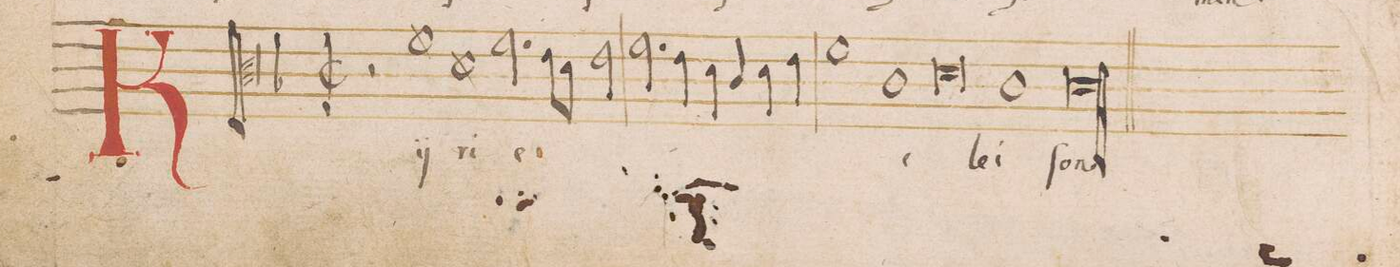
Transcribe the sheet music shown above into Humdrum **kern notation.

**kern	**text
*I"DISCANTVS	*
*clefC3	*
*k[b-]	*
*met(C|)	*
*M2/1	*
*2\right	*
2r	.
1f	Kÿ-
1d\	-ri-
=2-	=2-
2.f\	-e
8e\L	.
8d\J	.
2e\	.
=3	=3
2.f\	.
4e\	.
4d\	.
4c/	.
4d\	.
4e\	.
=4	=4
1f	.
1c	e-
=5-	=5-
0d	.
=6-	=6-
1c	-lei-
00c\	-ſon
=7||	=7||
*-	*-
